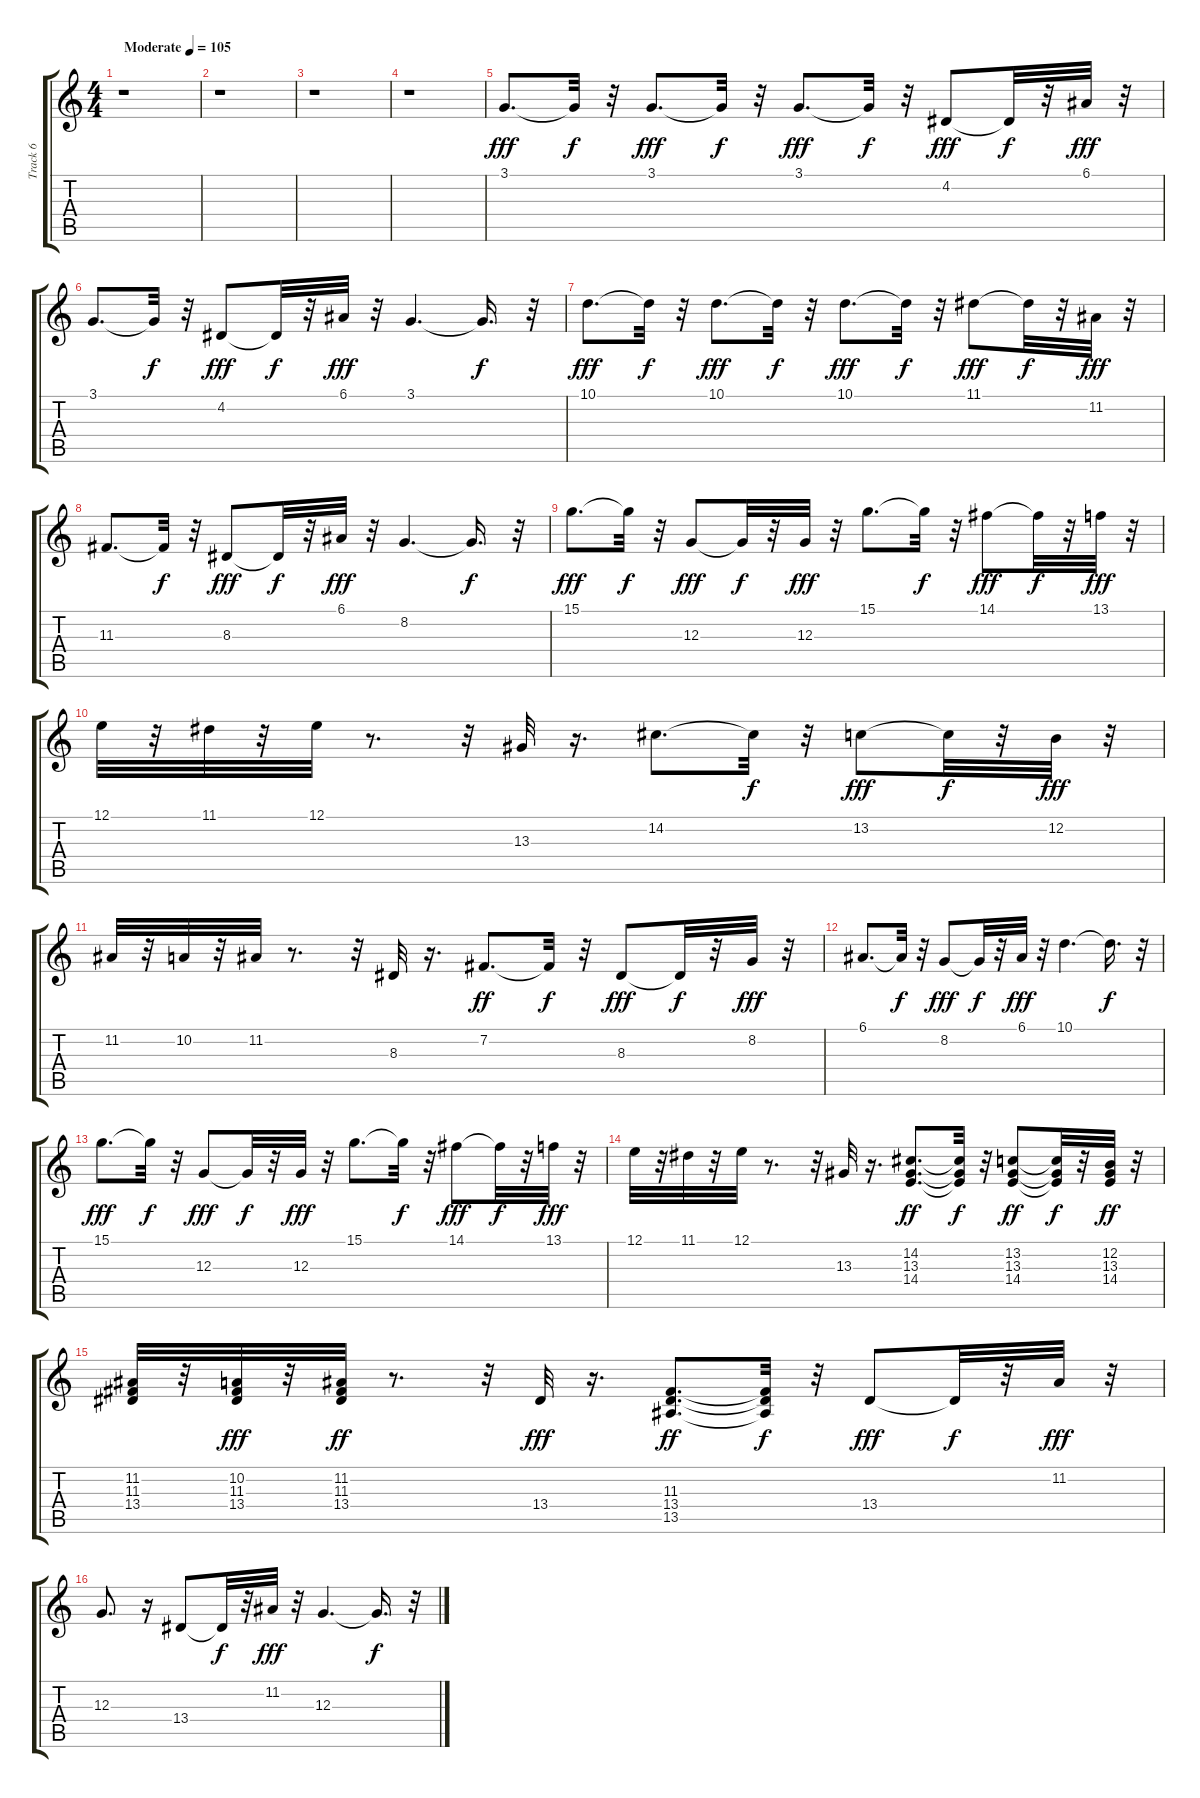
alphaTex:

\track ("Track 6" "Track 6") {instrument trumpet}
\staff {score tabs}
\tuning (E4 B3 G3 D3 A2 E2) {hide}
\ts (4 4)
\tempo (105 "Moderate")
\clef g2
\ks c
r.1{dy fff instrument trumpet} |
r.1 |
r.1 |
r.1 |
3.1.8{d} 3.1{t}.32{dy f} r.32 3.1.8{d dy fff} 3.1{t}.32{dy f} r.32 3.1.8{d dy fff} 3.1{t}.32{dy f} r.32 4.2.8{dy fff} 4.2{t}.32{dy f} r.32 6.1.32{dy fff} r.32 |
3.1.8{d} 3.1{t}.32{dy f} r.32 4.2.8{dy fff} 4.2{t}.32{dy f} r.32 6.1.32{dy fff} r.32 3.1.4{d} 3.1{t}.16{d dy f} r.32 |
10.1.8{d dy fff} 10.1{t}.32{dy f} r.32 10.1.8{d dy fff} 10.1{t}.32{dy f} r.32 10.1.8{d dy fff} 10.1{t}.32{dy f} r.32 11.1.8{dy fff} 11.1{t}.32{dy f} r.32 11.2.32{dy fff} r.32 |
11.3.8{d} 11.3{t}.32{dy f} r.32 8.3.8{dy fff} 8.3{t}.32{dy f} r.32 6.1.32{dy fff} r.32 8.2.4{d} 8.2{t}.16{d dy f} r.32 |
15.1.8{d dy fff} 15.1{t}.32{dy f} r.32 12.3.8{dy fff} 12.3{t}.32{dy f} r.32 12.3.32{dy fff} r.32 15.1.8{d} 15.1{t}.32{dy f} r.32 14.1.8{dy fff} 14.1{t}.32{dy f} r.32 13.1.32{dy fff} r.32 |
12.1.32 r.32 11.1.32 r.32 12.1.32 r.8{d} r.32 13.3.32 r.16{d} 14.2.8{d} 14.2{t}.32{dy f} r.32 13.2.8{dy fff} 13.2{t}.32{dy f} r.32 12.2.32{dy fff} r.32 |
11.2.32 r.32 10.2.32 r.32 11.2.32 r.8{d} r.32 8.3.32 r.16{d} 7.2.8{d dy ff} 7.2{t}.32{dy f} r.32 8.3.8{dy fff} 8.3{t}.32{dy f} r.32 8.2.32{dy fff} r.32 |
6.1.8{d} 6.1{t}.32{dy f} r.32 8.2.8{dy fff} 8.2{t}.32{dy f} r.32 6.1.32{dy fff} r.32 10.1.4{d} 10.1{t}.16{d dy f} r.32 |
15.1.8{d dy fff} 15.1{t}.32{dy f} r.32 12.3.8{dy fff} 12.3{t}.32{dy f} r.32 12.3.32{dy fff} r.32 15.1.8{d} 15.1{t}.32{dy f} r.32 14.1.8{dy fff} 14.1{t}.32{dy f} r.32 13.1.32{dy fff} r.32 |
12.1.32 r.32 11.1.32 r.32 12.1.32 r.8{d} r.32 13.3.32 r.16{d} (14.2 13.3 14.4).8{d dy ff} (14.2{t} 13.3{t} 14.4{t}).32{dy f} r.32 (13.2 13.3 14.4).8{dy ff} (13.2{t} 13.3{t} 14.4{t}).32{dy f} r.32 (12.2 13.3 14.4).32{dy ff} r.32 |
(11.2 11.3 13.4).32 r.32 (10.2 11.3 13.4).32{dy fff} r.32 (11.2 11.3 13.4).32{dy ff} r.8{d} r.32 13.4.32{dy fff} r.16{d} (11.3 13.4 13.5).8{d dy ff} (11.3{t} 13.4{t} 13.5{t}).32{dy f} r.32 13.4.8{dy fff} 13.4{t}.32{dy f} r.32 11.2.32{dy fff} r.32 |
12.3.8{d} r.16 13.4.8 13.4{t}.32{dy f} r.32 11.2.32{dy fff} r.32 12.3.4{d} 12.3{t}.16{d dy f} r.32
